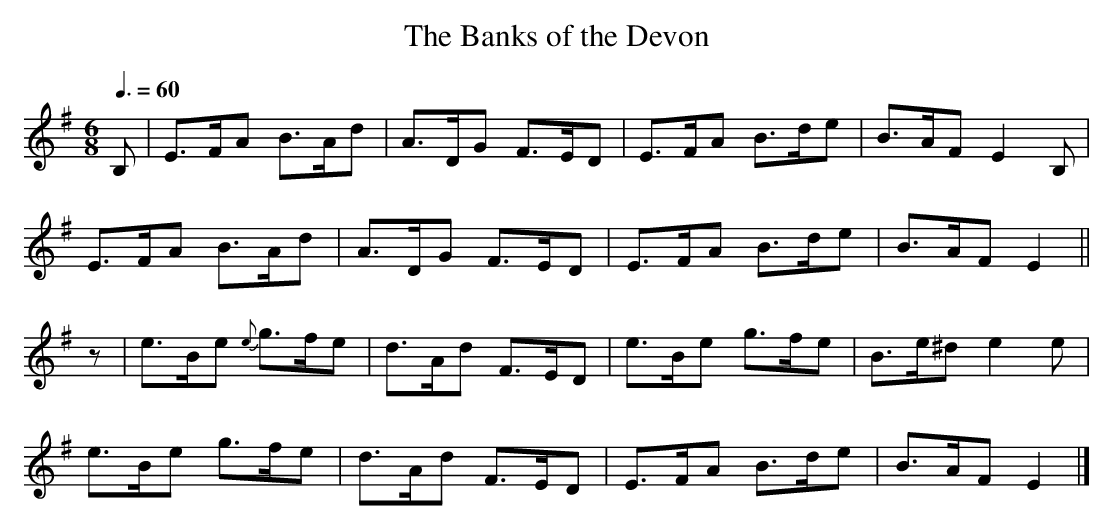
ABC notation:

X:1
T:The Banks of the Devon
M:6/8
L:1/8
Q:3/8=60
K:E Minor
B,|E>FA    B>Ad|A>DG F>ED|E>FA B>de|B>AF  E2B,|
   E>FA    B>Ad|A>DG F>ED|E>FA B>de|B>AF  E2 ||
z |e>Be {e}g>fe|d>Ad F>ED|e>Be g>fe|B>e^d e2e |
   e>Be    g>fe|d>Ad F>ED|E>FA B>de|B>AF  E2 |]
